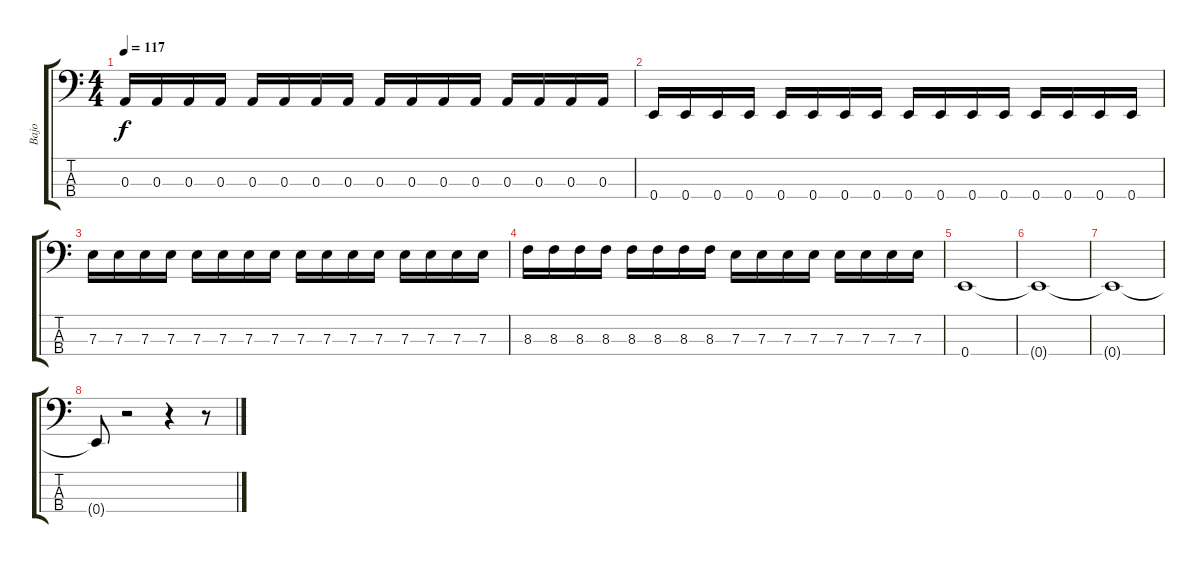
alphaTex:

\track ("Bajo" "Bajo") {instrument electricbasspick}
\staff {score tabs}
\tuning (G2 D2 A1 E1) {hide}
\ts (4 4)
\tempo 117
\clef f4
\ks c
0.3.16{dy f} 0.3.16 0.3.16 0.3.16 0.3.16 0.3.16 0.3.16 0.3.16 0.3.16 0.3.16 0.3.16 0.3.16 0.3.16 0.3.16 0.3.16 0.3.16 |
0.4.16 0.4.16 0.4.16 0.4.16 0.4.16 0.4.16 0.4.16 0.4.16 0.4.16 0.4.16 0.4.16 0.4.16 0.4.16 0.4.16 0.4.16 0.4.16 |
7.3.16 7.3.16 7.3.16 7.3.16 7.3.16 7.3.16 7.3.16 7.3.16 7.3.16 7.3.16 7.3.16 7.3.16 7.3.16 7.3.16 7.3.16 7.3.16 |
8.3.16 8.3.16 8.3.16 8.3.16 8.3.16 8.3.16 8.3.16 8.3.16 7.3.16 7.3.16 7.3.16 7.3.16 7.3.16 7.3.16 7.3.16 7.3.16 |
0.4.1 |
0.4{t}.1 |
0.4{t}.1 |
0.4{t}.8 r.2 r.4 r.8
